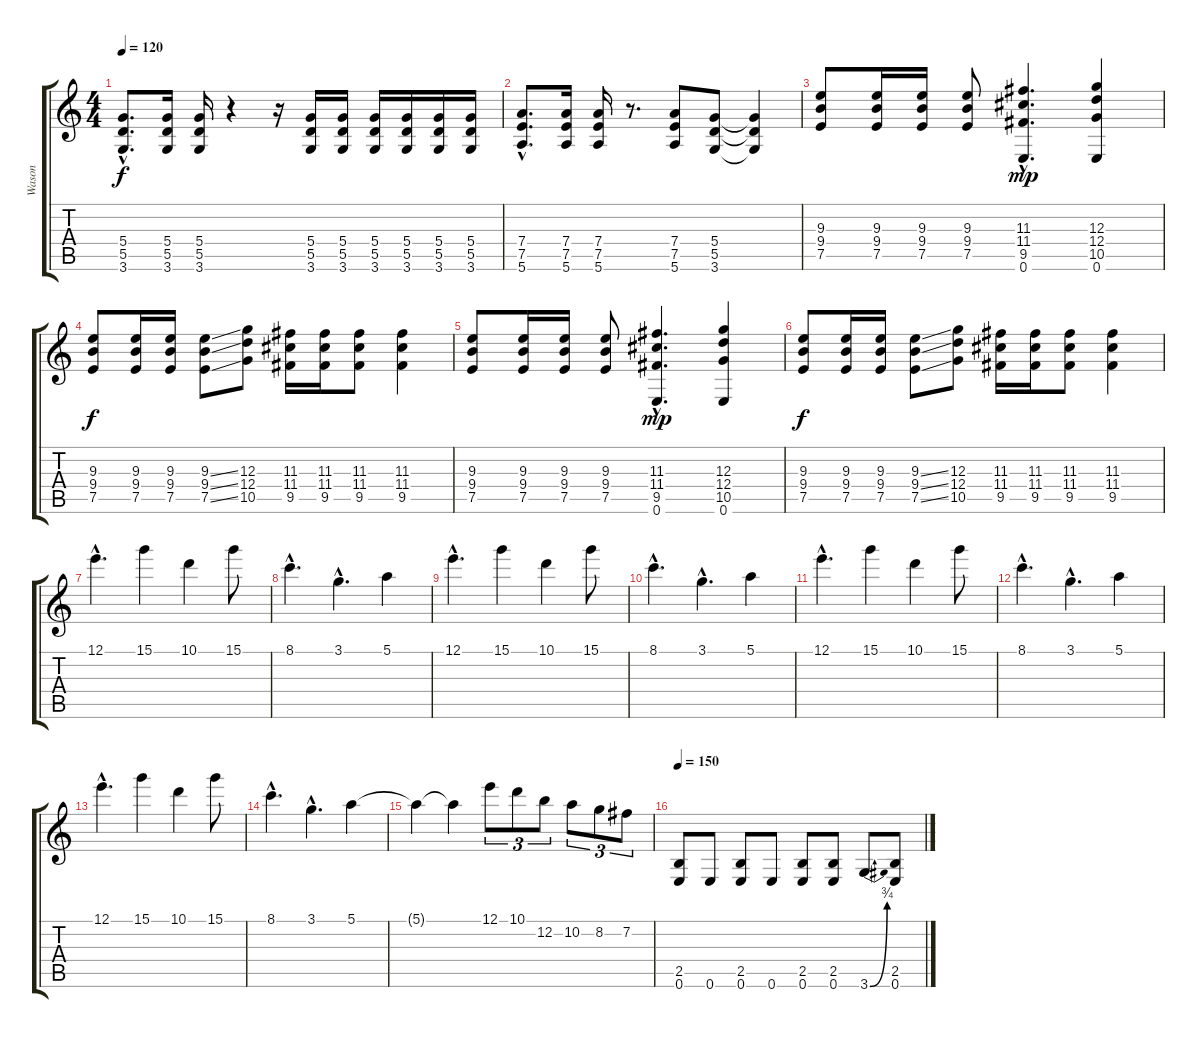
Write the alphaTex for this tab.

\track ("Wason" "Wason") {instrument distortionguitar}
\staff {score tabs}
\tuning (E4 B3 G3 D3 A2 E2) {hide}
\ts (4 4)
\tempo 120
\clef g2
\ks c
(5.4{hac} 5.5{hac} 3.6{hac}).8{d dy f} (5.4 5.5 3.6).16 (5.4 5.5 3.6).16 r.4 r.16 (5.4 5.5 3.6).16 (5.4 5.5 3.6).16 (5.4 5.5 3.6).16 (5.4 5.5 3.6).16 (5.4 5.5 3.6).16 (5.4 5.5 3.6).16 |
(7.4{hac} 7.5{hac} 5.6{hac}).8{d} (7.4 7.5 5.6).16 (7.4 7.5 5.6).16 r.8{d} (7.4 7.5 5.6).8 (5.4 5.5 3.6).8 (5.4{t} 5.5{t} 3.6{t}).4 |
(9.3 9.4 7.5).8 (9.3 9.4 7.5).16 (9.3 9.4 7.5).16 (9.3 9.4 7.5).8 (11.3{hac} 11.4{hac} 9.5{hac} 0.6{hac}).4{d dy mp} (12.3 12.4 10.5 0.6).4 |
(9.3 9.4 7.5).8{dy f} (9.3 9.4 7.5).16 (9.3 9.4 7.5).16 (9.3{ss} 9.4{ss} 7.5{ss}).8 (12.3 12.4 10.5).8 (11.3 11.4 9.5).16 (11.3 11.4 9.5).16 (11.3 11.4 9.5).8 (11.3 11.4 9.5).4 |
(9.3 9.4 7.5).8 (9.3 9.4 7.5).16 (9.3 9.4 7.5).16 (9.3 9.4 7.5).8 (11.3{hac} 11.4{hac} 9.5{hac} 0.6{hac}).4{d dy mp} (12.3 12.4 10.5 0.6).4 |
(9.3 9.4 7.5).8{dy f} (9.3 9.4 7.5).16 (9.3 9.4 7.5).16 (9.3{ss} 9.4{ss} 7.5{ss}).8 (12.3 12.4 10.5).8 (11.3 11.4 9.5).16 (11.3 11.4 9.5).16 (11.3 11.4 9.5).8 (11.3 11.4 9.5).4 |
12.1{hac}.4{d} 15.1.4 10.1.4 15.1.8 |
8.1{hac}.4{d} 3.1{hac}.4{d} 5.1.4 |
12.1{hac}.4{d} 15.1.4 10.1.4 15.1.8 |
8.1{hac}.4{d} 3.1{hac}.4{d} 5.1.4 |
12.1{hac}.4{d} 15.1.4 10.1.4 15.1.8 |
8.1{hac}.4{d} 3.1{hac}.4{d} 5.1.4 |
12.1{hac}.4{d} 15.1.4 10.1.4 15.1.8 |
8.1{hac}.4{d} 3.1{hac}.4{d} 5.1.4 |
5.1{t}.4 5.1{t}.4 12.1.8{tu (3 2)} 10.1.8{tu (3 2)} 12.2.8{tu (3 2)} 10.2.8{tu (3 2)} 8.2.8{tu (3 2)} 7.2.8{tu (3 2)} |
\tempo 150
(2.5 0.6).8 0.6.8 (2.5 0.6).8 0.6.8 (2.5 0.6).8 (2.5 0.6).8 3.6{be (bend 0 0 60 3)}.8 (2.5 0.6).8
